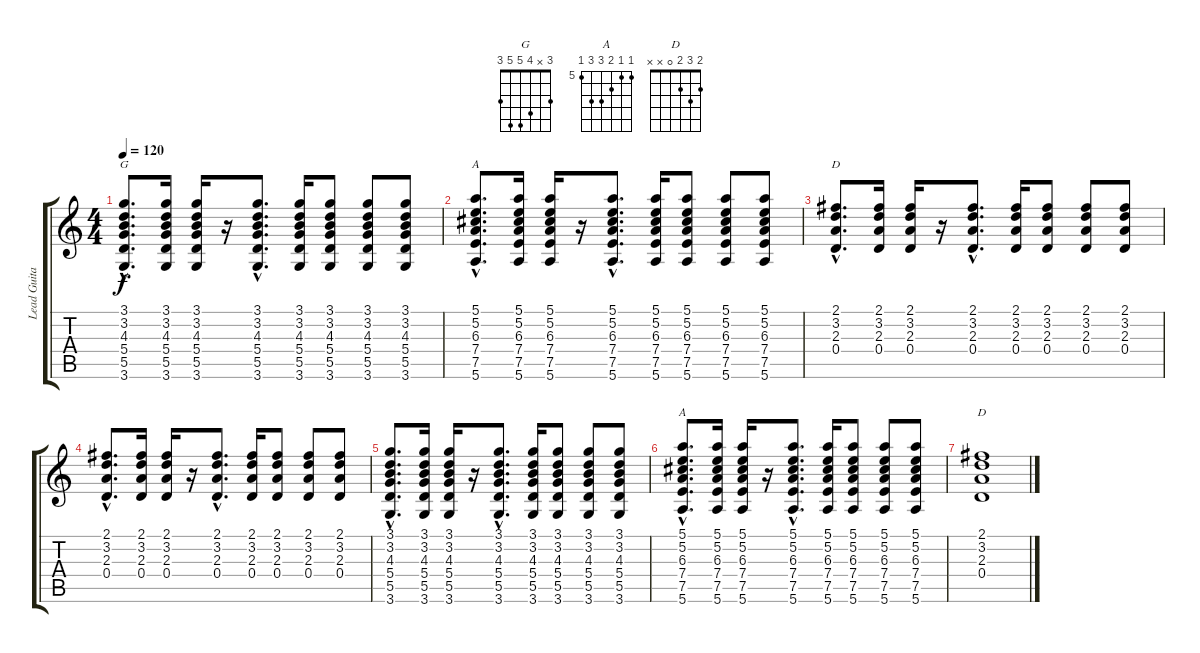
\track ("Lead Guitar" "Lead Guita") {instrument acousticguitarnylon}
\staff {score tabs}
\tuning (E4 B3 G3 D3 A2 E2) {hide}
\chord ("G" 3 x 4 5 5 3)
\chord ("A" 5 x 6 7 7 5) {firstfret 5}
\chord ("D" 2 3 2 x x x)
\chord ("A" 5 5 6 7 7 5) {firstfret 5}
\chord ("D" 2 3 2 0 x x)
\ts (4 4)
\tempo 120
\clef g2
\ks c
(3.1{hac} 3.2{hac} 4.3{hac} 5.4{hac} 5.5{hac} 3.6{hac}).8{d ch "G" dy f} (3.1 3.2 4.3 5.4 5.5 3.6).16 (3.1 3.2 4.3 5.4 5.5 3.6).16 r.16 (3.1{hac} 3.2{hac} 4.3{hac} 5.4{hac} 5.5{hac} 3.6{hac}).8{d} (3.1 3.2 4.3 5.4 5.5 3.6).16 (3.1 3.2 4.3 5.4 5.5 3.6).8 (3.1 3.2 4.3 5.4 5.5 3.6).8 (3.1 3.2 4.3 5.4 5.5 3.6).8 |
(5.1{hac} 5.2{hac} 6.3{hac} 7.4{hac} 7.5{hac} 5.6{hac}).8{d ch "A"} (5.1 5.2 6.3 7.4 7.5 5.6).16 (5.1 5.2 6.3 7.4 7.5 5.6).16 r.16 (5.1{hac} 5.2{hac} 6.3{hac} 7.4{hac} 7.5{hac} 5.6{hac}).8{d} (5.1 5.2 6.3 7.4 7.5 5.6).16 (5.1 5.2 6.3 7.4 7.5 5.6).8 (5.1 5.2 6.3 7.4 7.5 5.6).8 (5.1 5.2 6.3 7.4 7.5 5.6).8 |
(2.1{hac} 3.2{hac} 2.3{hac} 0.4{hac}).8{d ch "D"} (2.1 3.2 2.3 0.4).16 (2.1 3.2 2.3 0.4).16 r.16 (2.1{hac} 3.2{hac} 2.3{hac} 0.4{hac}).8{d} (2.1 3.2 2.3 0.4).16 (2.1 3.2 2.3 0.4).8 (2.1 3.2 2.3 0.4).8 (2.1 3.2 2.3 0.4).8 |
(2.1{hac} 3.2{hac} 2.3{hac} 0.4{hac}).8{d} (2.1 3.2 2.3 0.4).16 (2.1 3.2 2.3 0.4).16 r.16 (2.1{hac} 3.2{hac} 2.3{hac} 0.4{hac}).8{d} (2.1 3.2 2.3 0.4).16 (2.1 3.2 2.3 0.4).8 (2.1 3.2 2.3 0.4).8 (2.1 3.2 2.3 0.4).8 |
(3.1{hac} 3.2{hac} 4.3{hac} 5.4{hac} 5.5{hac} 3.6{hac}).8{d} (3.1 3.2 4.3 5.4 5.5 3.6).16 (3.1 3.2 4.3 5.4 5.5 3.6).16 r.16 (3.1{hac} 3.2{hac} 4.3{hac} 5.4{hac} 5.5{hac} 3.6{hac}).8{d} (3.1 3.2 4.3 5.4 5.5 3.6).16 (3.1 3.2 4.3 5.4 5.5 3.6).8 (3.1 3.2 4.3 5.4 5.5 3.6).8 (3.1 3.2 4.3 5.4 5.5 3.6).8 |
(5.1{hac} 5.2{hac} 6.3{hac} 7.4{hac} 7.5{hac} 5.6{hac}).8{d ch "A"} (5.1 5.2 6.3 7.4 7.5 5.6).16 (5.1 5.2 6.3 7.4 7.5 5.6).16 r.16 (5.1{hac} 5.2{hac} 6.3{hac} 7.4{hac} 7.5{hac} 5.6{hac}).8{d} (5.1 5.2 6.3 7.4 7.5 5.6).16 (5.1 5.2 6.3 7.4 7.5 5.6).8 (5.1 5.2 6.3 7.4 7.5 5.6).8 (5.1 5.2 6.3 7.4 7.5 5.6).8 |
(2.1 3.2 2.3 0.4).1{ch "D"}
